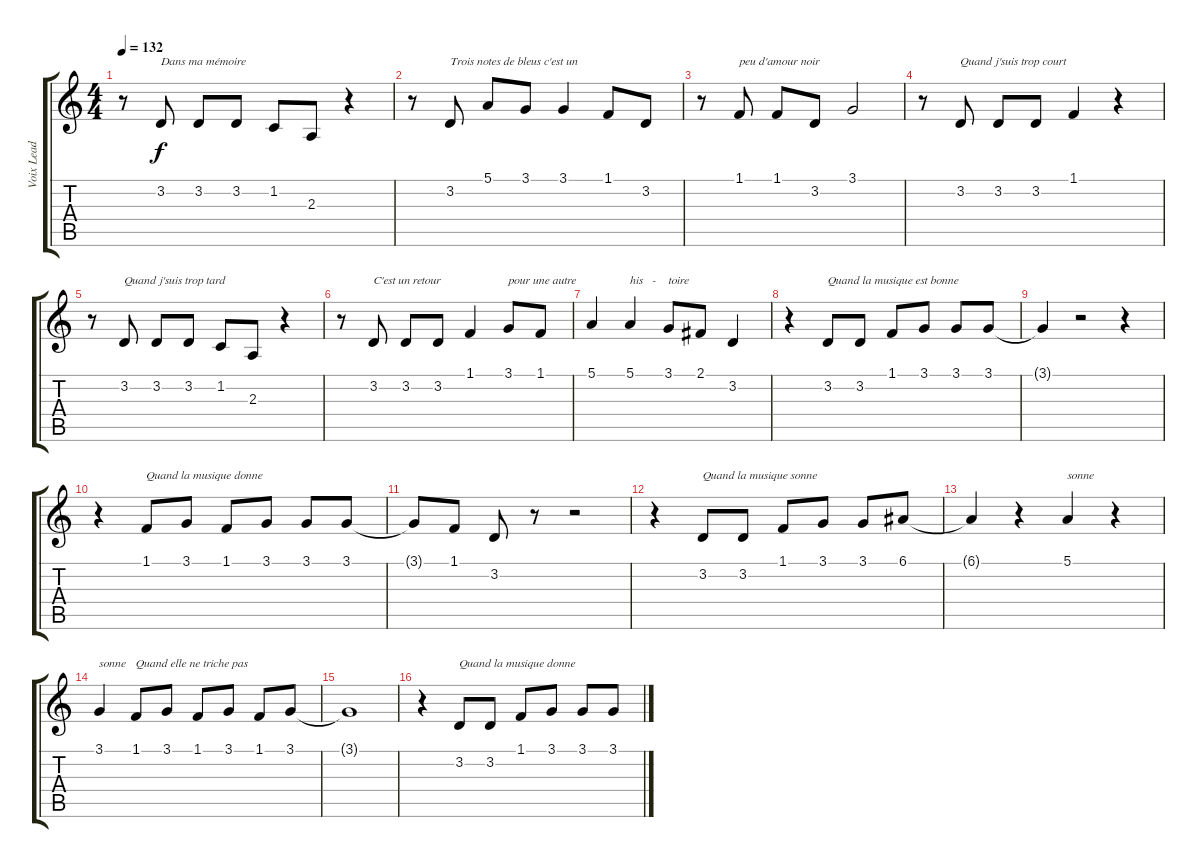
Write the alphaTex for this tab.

\track ("Voix Lead" "Voix Lead") {instrument altosax}
\staff {score tabs}
\tuning (E4 B3 G3 D3 A2 E2) {hide}
\ts (4 4)
\tempo 132
\clef g2
\ks c
r.8{dy f} 3.2.8{txt "Dans ma mémoire"} 3.2.8 3.2.8 1.2.8 2.3.8 r.4 |
r.8 3.2.8{txt "Trois notes de bleus c'est un"} 5.1.8 3.1.8 3.1.4 1.1.8 3.2.8 |
r.8 1.1.8{txt "peu d'amour noir"} 1.1.8 3.2.8 3.1.2 |
r.8 3.2.8{txt "Quand j'suis trop court"} 3.2.8 3.2.8 1.1.4 r.4 |
r.8 3.2.8{txt "Quand j'suis trop tard"} 3.2.8 3.2.8 1.2.8 2.3.8 r.4 |
r.8 3.2.8{txt "C'est un retour"} 3.2.8 3.2.8 1.1.4 3.1.8{txt "pour une autre"} 1.1.8 |
5.1.4 5.1.4{txt "his   -"} 3.1.8{txt "toire"} 2.1.8 3.2.4 |
r.4 3.2.8{txt "Quand la musique est bonne"} 3.2.8 1.1.8 3.1.8 3.1.8 3.1.8 |
3.1{t}.4 r.2 r.4 |
r.4 1.1.8{txt "Quand la musique donne"} 3.1.8 1.1.8 3.1.8 3.1.8 3.1.8 |
3.1{t}.8 1.1.8 3.2.8 r.8 r.2 |
r.4 3.2.8{txt "Quand la musique sonne"} 3.2.8 1.1.8 3.1.8 3.1.8 6.1.8 |
6.1{t}.4 r.4 5.1.4{txt "sonne"} r.4 |
3.1.4{txt "sonne"} 1.1.8{txt "Quand elle ne triche pas"} 3.1.8 1.1.8 3.1.8 1.1.8 3.1.8 |
3.1{t}.1 |
r.4 3.2.8{txt "Quand la musique donne"} 3.2.8 1.1.8 3.1.8 3.1.8 3.1.8
